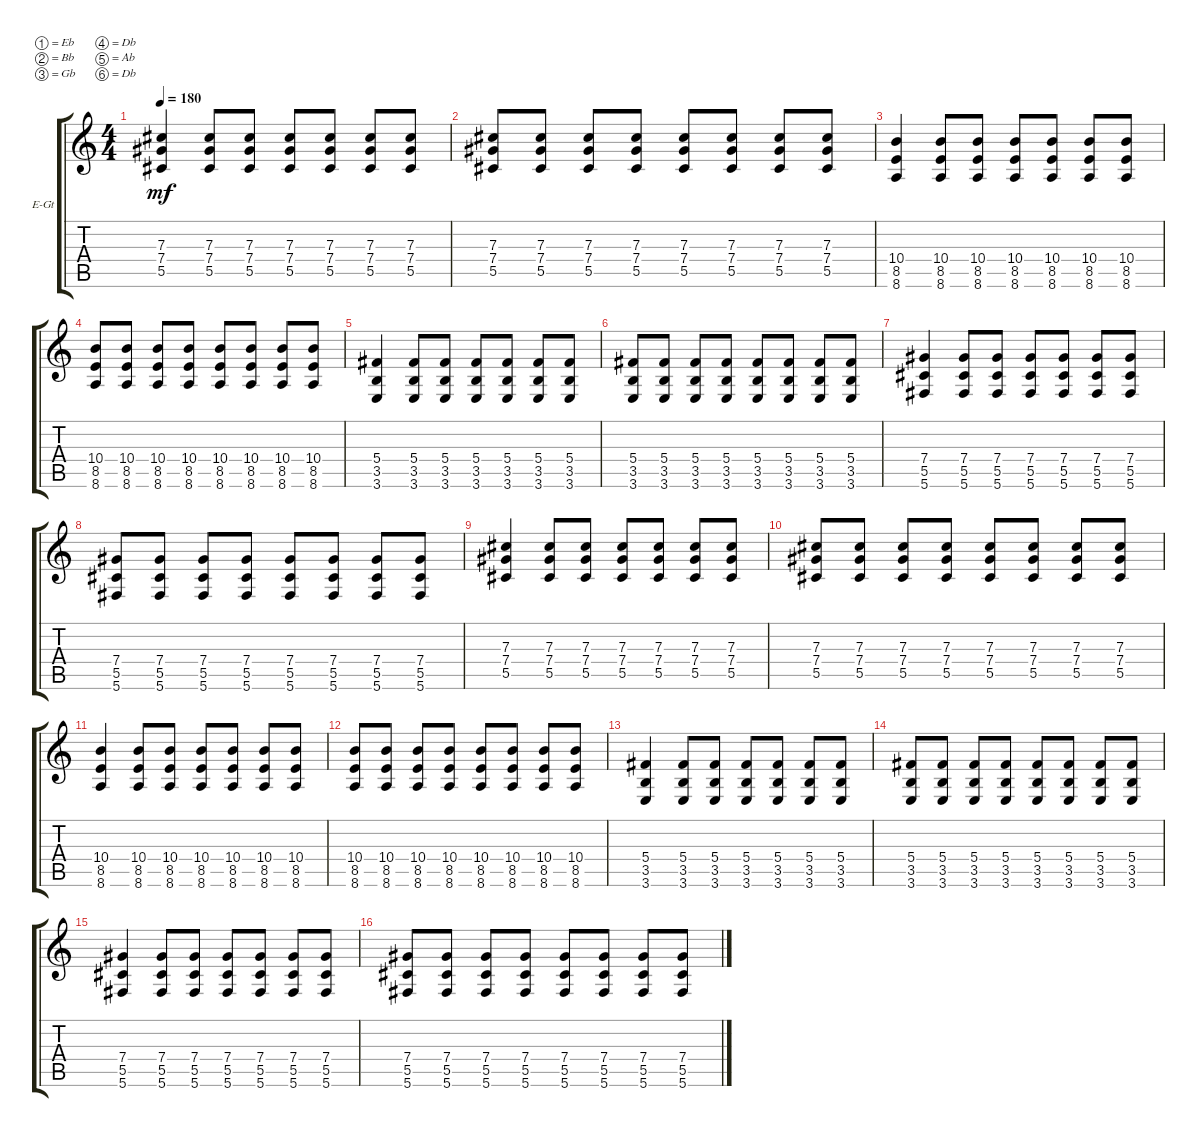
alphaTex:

\defaultSystemsLayout 4
\bracketExtendMode groupsimilarinstruments
\firstSystemTrackNameOrientation horizontal
\otherSystemsTrackNameOrientation horizontal
\track ("Zach Blair" "E-Gt") {instrument distortionguitar}
\staff {score tabs}
\tuning (Eb4 Bb3 Gb3 Db3 Ab2 Db2)
\ts (4 4)
\tempo 180
\clef g2
\ks c
(5.5 7.4 7.3).4{dy mf} (5.5 7.4 7.3).8 (5.5 7.4 7.3).8 (5.5 7.4 7.3).8 (5.5 7.4 7.3).8 (5.5 7.4 7.3).8 (5.5 7.4 7.3).8 |
(5.5 7.4 7.3).8 (5.5 7.4 7.3).8 (5.5 7.4 7.3).8 (5.5 7.4 7.3).8 (5.5 7.4 7.3).8 (5.5 7.4 7.3).8 (5.5 7.4 7.3).8 (5.5 7.4 7.3).8 |
(8.6 8.5 10.4).4 (8.6 8.5 10.4).8 (8.6 8.5 10.4).8 (8.6 8.5 10.4).8 (8.6 8.5 10.4).8 (8.6 8.5 10.4).8 (8.6 8.5 10.4).8 |
(8.6 8.5 10.4).8 (8.6 8.5 10.4).8 (8.6 8.5 10.4).8 (8.6 8.5 10.4).8 (8.6 8.5 10.4).8 (8.6 8.5 10.4).8 (8.6 8.5 10.4).8 (8.6 8.5 10.4).8 |
(3.6 3.5 5.4).4 (3.6 3.5 5.4).8 (3.6 3.5 5.4).8 (3.6 3.5 5.4).8 (3.6 3.5 5.4).8 (3.6 3.5 5.4).8 (3.6 3.5 5.4).8 |
(3.6 3.5 5.4).8 (3.6 3.5 5.4).8 (3.6 3.5 5.4).8 (3.6 3.5 5.4).8 (3.6 3.5 5.4).8 (3.6 3.5 5.4).8 (3.6 3.5 5.4).8 (3.6 3.5 5.4).8 |
(5.6 5.5 7.4).4 (5.6 5.5 7.4).8 (5.6 5.5 7.4).8 (5.6 5.5 7.4).8 (5.6 5.5 7.4).8 (5.6 5.5 7.4).8 (5.6 5.5 7.4).8 |
(5.6 5.5 7.4).8 (5.6 5.5 7.4).8 (5.6 5.5 7.4).8 (5.6 5.5 7.4).8 (5.6 5.5 7.4).8 (5.6 5.5 7.4).8 (5.6 5.5 7.4).8 (5.6 5.5 7.4).8 |
(5.5 7.4 7.3).4 (5.5 7.4 7.3).8 (5.5 7.4 7.3).8 (5.5 7.4 7.3).8 (5.5 7.4 7.3).8 (5.5 7.4 7.3).8 (5.5 7.4 7.3).8 |
(5.5 7.4 7.3).8 (5.5 7.4 7.3).8 (5.5 7.4 7.3).8 (5.5 7.4 7.3).8 (5.5 7.4 7.3).8 (5.5 7.4 7.3).8 (5.5 7.4 7.3).8 (5.5 7.4 7.3).8 |
(8.6 8.5 10.4).4 (8.6 8.5 10.4).8 (8.6 8.5 10.4).8 (8.6 8.5 10.4).8 (8.6 8.5 10.4).8 (8.6 8.5 10.4).8 (8.6 8.5 10.4).8 |
(8.6 8.5 10.4).8 (8.6 8.5 10.4).8 (8.6 8.5 10.4).8 (8.6 8.5 10.4).8 (8.6 8.5 10.4).8 (8.6 8.5 10.4).8 (8.6 8.5 10.4).8 (8.6 8.5 10.4).8 |
(3.6 3.5 5.4).4 (3.6 3.5 5.4).8 (3.6 3.5 5.4).8 (3.6 3.5 5.4).8 (3.6 3.5 5.4).8 (3.6 3.5 5.4).8 (3.6 3.5 5.4).8 |
(3.6 3.5 5.4).8 (3.6 3.5 5.4).8 (3.6 3.5 5.4).8 (3.6 3.5 5.4).8 (3.6 3.5 5.4).8 (3.6 3.5 5.4).8 (3.6 3.5 5.4).8 (3.6 3.5 5.4).8 |
(5.6 5.5 7.4).4 (5.6 5.5 7.4).8 (5.6 5.5 7.4).8 (5.6 5.5 7.4).8 (5.6 5.5 7.4).8 (5.6 5.5 7.4).8 (5.6 5.5 7.4).8 |
(5.6 5.5 7.4).8 (5.6 5.5 7.4).8 (5.6 5.5 7.4).8 (5.6 5.5 7.4).8 (5.6 5.5 7.4).8 (5.6 5.5 7.4).8 (5.6 5.5 7.4).8 (5.6 5.5 7.4).8
